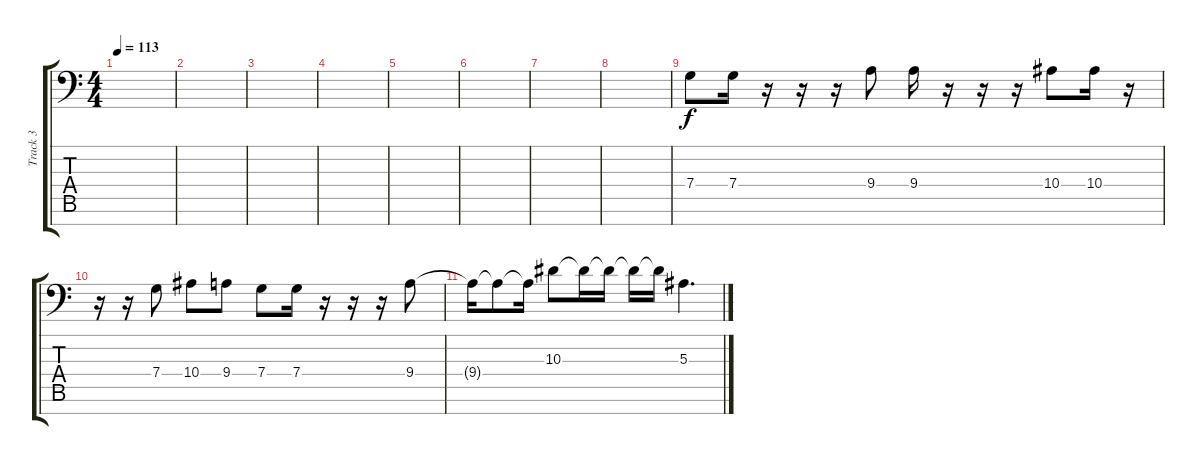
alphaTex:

\track ("Track 3" "Track 3") {instrument violin}
\staff {score tabs}
\tuning (D4 A3 F3 C3 G2 D2 G1) {hide}
\ts (4 4)
\tempo 113
\clef f4
\ks c
|
|
|
|
|
|
|
|
7.4.8 7.4.16 r.16 r.16 r.16 9.4.8 9.4.16 r.16 r.16 r.16 10.4.8 10.4.16 r.16 |
r.16 r.16 7.4.8 10.4.8 9.4.8 7.4.8 7.4.16 r.16 r.16 r.16 9.4.8 |
9.4{t}.16 9.4{t}.8 9.4{t}.16 10.3.8 10.3{t}.16 10.3{t}.16 10.3{t}.16 10.3{t}.16 5.3.4{d}
